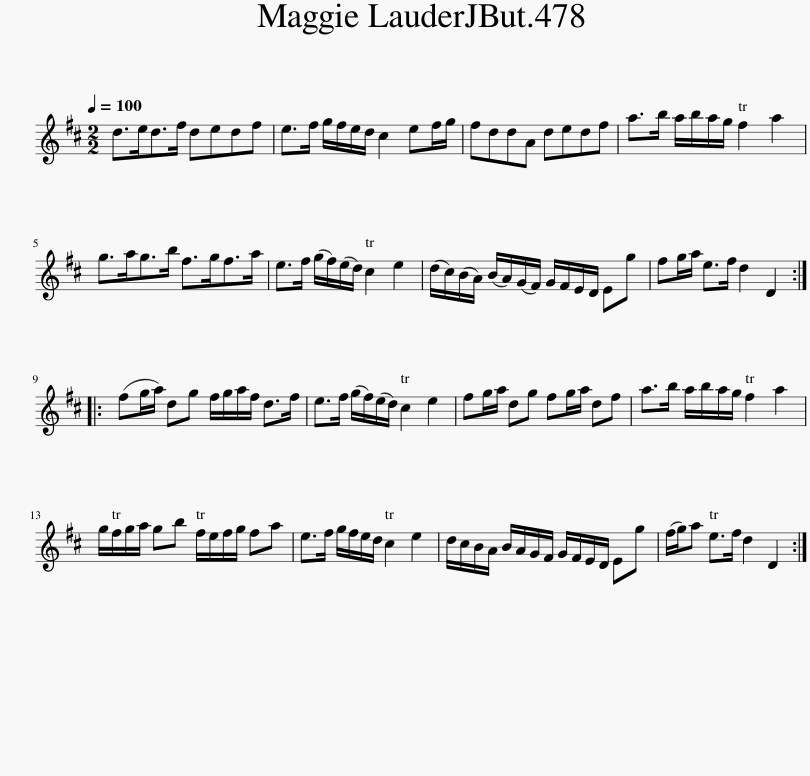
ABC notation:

X:1
L:1/8
Q:1/4=100
M:2/2
I:linebreak $
K:D
V:1 treble
V:1
 d>ed>f dedf | e>f g/f/e/d/ c2 ef/g/ | fddA dedf | a>b a/b/a/g/ f2 a2 |$ g>ag>b f>gf>a | %5
 e>f (g/f/)(e/d/) c2 e2 | (d/c/)(B/A/) (B/A/)(G/F/) G/F/E/D/ Eg | fg/a/ e>f d2 D2 ::$ (fg/a/) dg f/g/a/f/ d>f | e>f (g/f/)(e/d/) c2 e2 | %10
 fg/a/ dg fg/a/ df | a>b a/b/a/g/ f2 a2 |$ g/f/g/a/ gb f/e/f/g/ fa | e>f g/f/e/d/ c2 e2 | d/c/B/A/ B/A/G/F/ G/F/E/D/ Eg | %15
 (f/g/)a e>f d2 D2 :| %16
